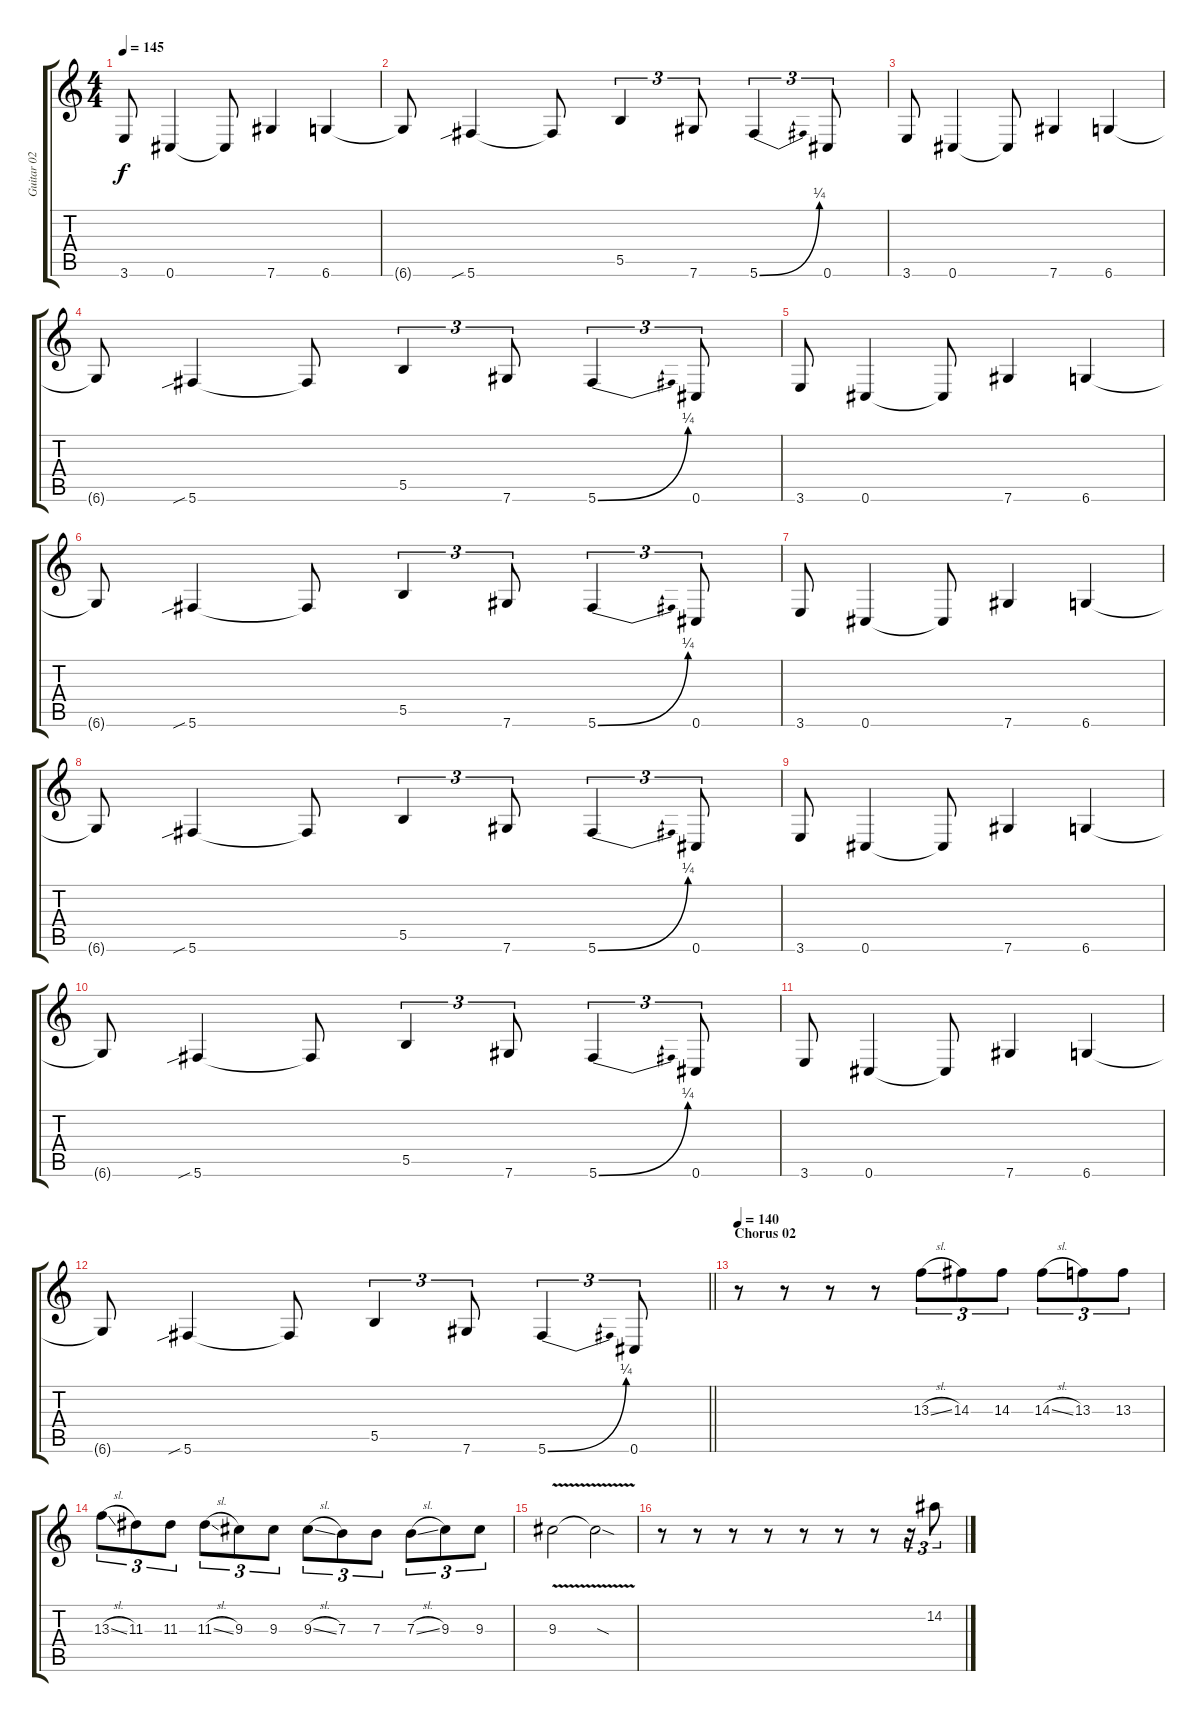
\track ("Guitar 02" "Guitar 02") {instrument distortionguitar}
\staff {score tabs}
\tuning (Db4 Ab3 E3 B2 Gb2 Db2) {hide}
\ts (4 4)
\tempo 145
\clef g2
\ks c
3.6.8{dy f} 0.6.4 0.6{t}.8 7.6.4 6.6.4 |
6.6{t}.8 5.6{sib}.4 5.6{t}.8 5.5.4{tu (3 2)} 7.6.8{tu (3 2)} 5.6{be (bend 0 0 60 1)}.4{tu (3 2)} 0.6.8{tu (3 2)} |
3.6.8 0.6.4 0.6{t}.8 7.6.4 6.6.4 |
6.6{t}.8 5.6{sib}.4 5.6{t}.8 5.5.4{tu (3 2)} 7.6.8{tu (3 2)} 5.6{be (bend 0 0 60 1)}.4{tu (3 2)} 0.6.8{tu (3 2)} |
3.6.8 0.6.4 0.6{t}.8 7.6.4 6.6.4 |
6.6{t}.8 5.6{sib}.4 5.6{t}.8 5.5.4{tu (3 2)} 7.6.8{tu (3 2)} 5.6{be (bend 0 0 60 1)}.4{tu (3 2)} 0.6.8{tu (3 2)} |
3.6.8 0.6.4 0.6{t}.8 7.6.4 6.6.4 |
6.6{t}.8 5.6{sib}.4 5.6{t}.8 5.5.4{tu (3 2)} 7.6.8{tu (3 2)} 5.6{be (bend 0 0 60 1)}.4{tu (3 2)} 0.6.8{tu (3 2)} |
3.6.8 0.6.4 0.6{t}.8 7.6.4 6.6.4 |
6.6{t}.8 5.6{sib}.4 5.6{t}.8 5.5.4{tu (3 2)} 7.6.8{tu (3 2)} 5.6{be (bend 0 0 60 1)}.4{tu (3 2)} 0.6.8{tu (3 2)} |
3.6.8 0.6.4 0.6{t}.8 7.6.4 6.6.4 |
\barLineRight lightlight
6.6{t}.8 5.6{sib}.4 5.6{t}.8 5.5.4{tu (3 2)} 7.6.8{tu (3 2)} 5.6{be (bend 0 0 60 1)}.4{tu (3 2)} 0.6.8{tu (3 2)} |
\section ("" "Chorus 02")
\tempo 140
r.8 r.8 r.8 r.8 13.3{sl}.8{tu (3 2)} 14.3.8{tu (3 2)} 14.3.8{tu (3 2)} 14.3{sl}.8{tu (3 2)} 13.3.8{tu (3 2)} 13.3.8{tu (3 2)} |
13.3{sl}.8{tu (3 2)} 11.3.8{tu (3 2)} 11.3.8{tu (3 2)} 11.3{sl}.8{tu (3 2)} 9.3.8{tu (3 2)} 9.3.8{tu (3 2)} 9.3{sl}.8{tu (3 2)} 7.3.8{tu (3 2)} 7.3.8{tu (3 2)} 7.3{sl}.8{tu (3 2)} 9.3.8{tu (3 2)} 9.3.8{tu (3 2)} |
9.3{v}.2 9.3{sod t}.2 |
r.8 r.8 r.8 r.8 r.8 r.8 r.8 r.16{tu (3 2)} 14.2.8{tu (3 2)}
